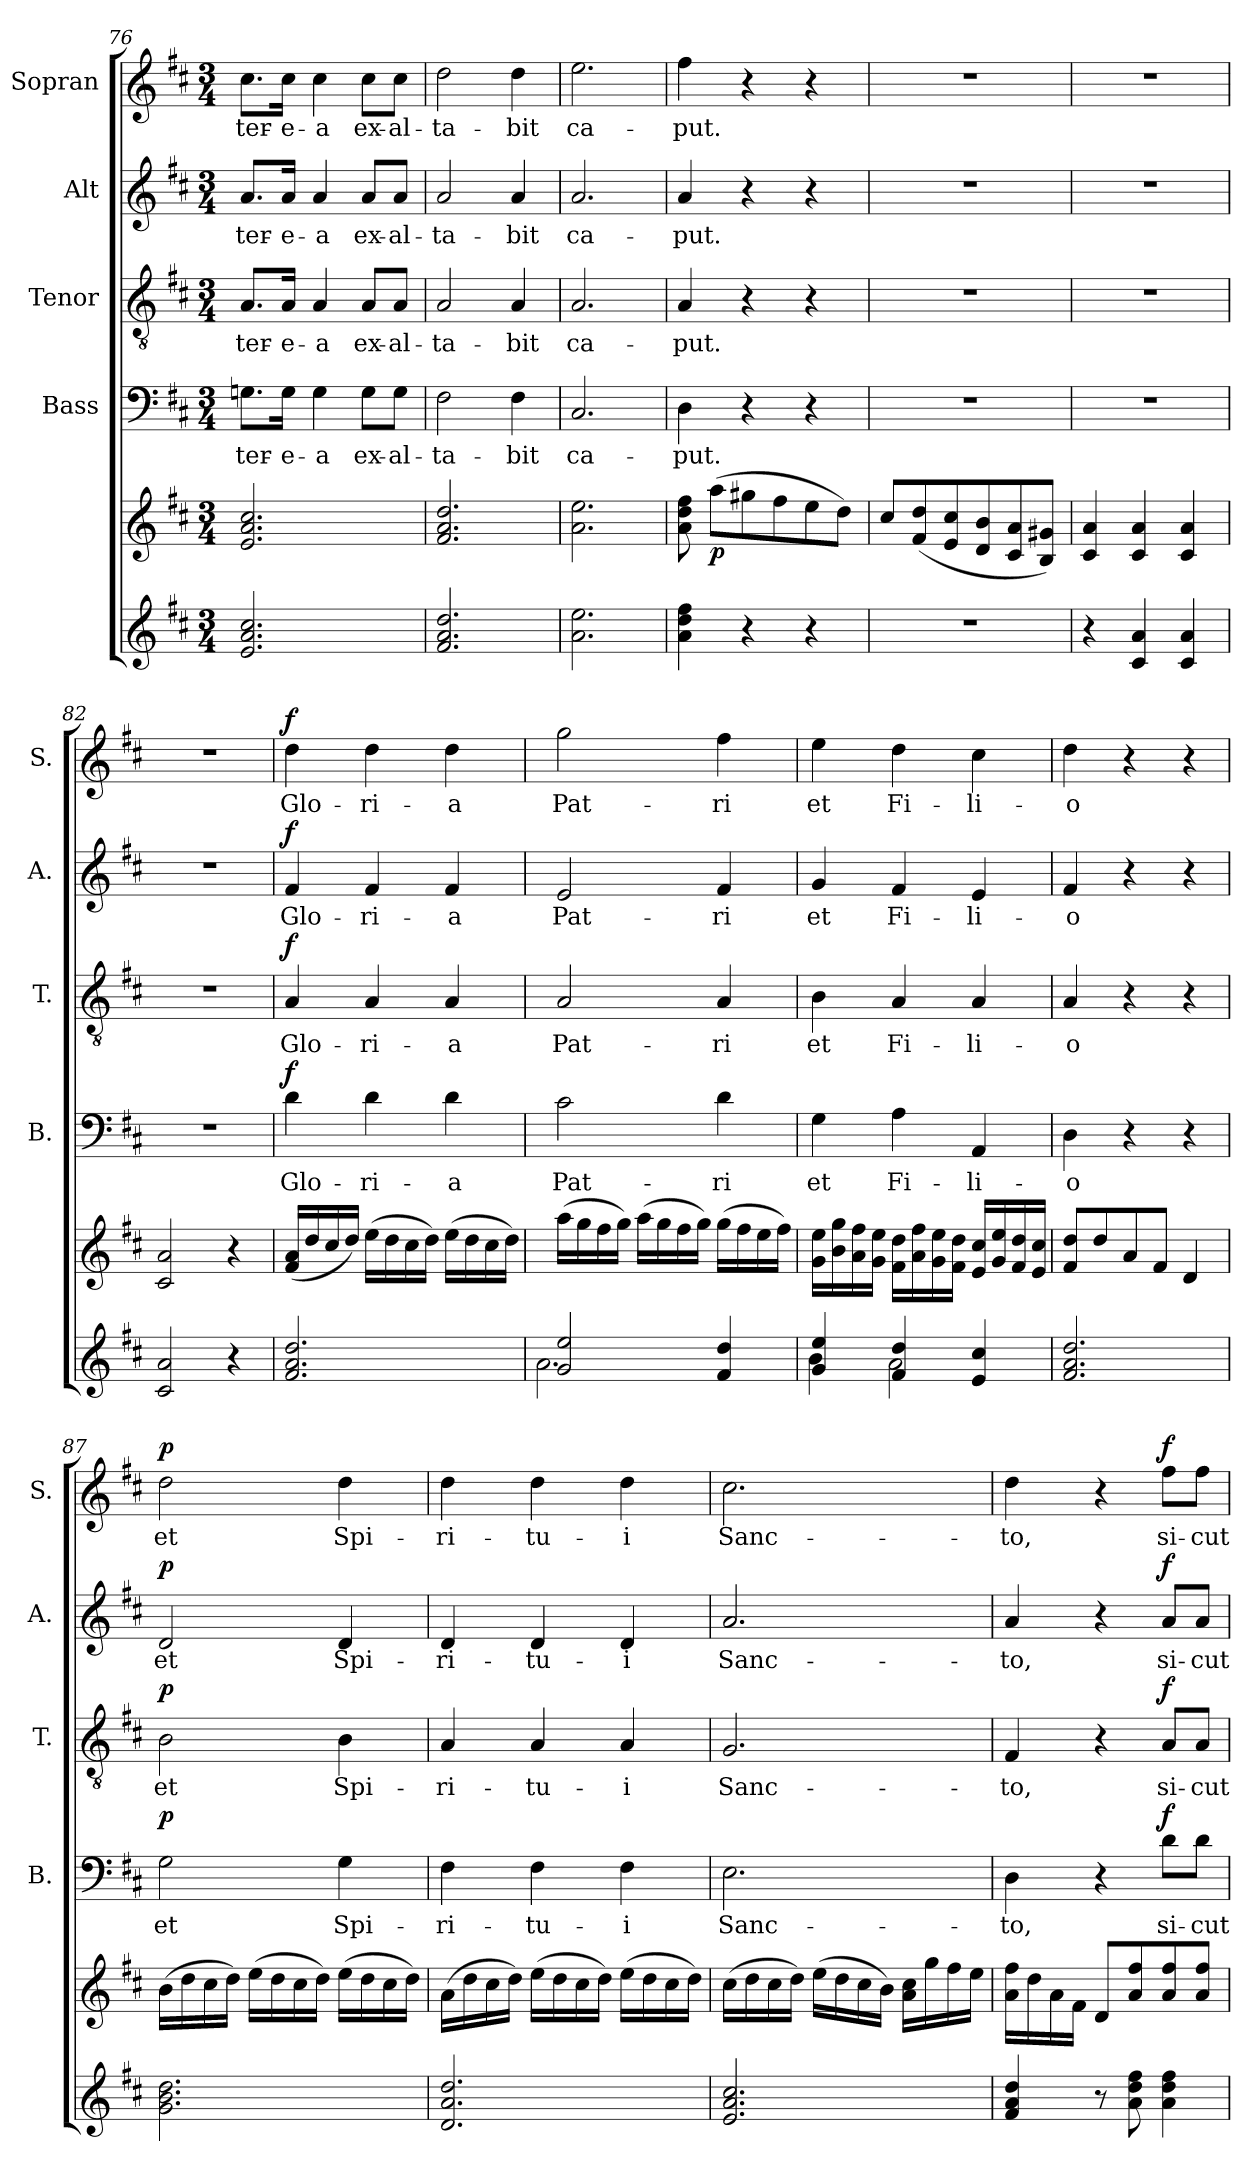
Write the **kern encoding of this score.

**kern	**kern	**dynam	**kern	**text	**dynam	**kern	**text	**dynam	**kern	**text	**dynam	**kern	**text	**dynam
*part6	*part5	*part5	*part4	*part4	*part4	*part3	*part3	*part3	*part2	*part2	*part2	*part1	*part1	*part1
*staff6	*staff5	*staff5	*staff4	*staff4	*staff4	*staff3	*staff3	*staff3	*staff2	*staff2	*staff2	*staff1	*staff1	*staff1
*	*	*	*I"Bass	*	*	*I"Tenor	*	*	*I"Alt	*	*	*I"Sopran	*	*
*	*	*	*I'B.	*	*	*I'T.	*	*	*I'A.	*	*	*I'S.	*	*
*clefG2	*clefG2	*	*clefF4	*	*	*clefGv2	*	*	*clefG2	*	*	*clefG2	*	*
*k[f#c#]	*k[f#c#]	*	*k[f#c#]	*	*	*k[f#c#]	*	*	*k[f#c#]	*	*	*k[f#c#]	*	*
*D:	*D:	*	*D:	*	*	*D:	*	*	*D:	*	*	*D:	*	*
*M3/4	*M3/4	*	*M3/4	*	*	*M3/4	*	*	*M3/4	*	*	*M3/4	*	*
=76	=76	=76	=76	=76	=76	=76	=76	=76	=76	=76	=76	=76	=76	=76
!	!	!	!	!LO:LY:b	!	!	!LO:LY:b	!	!	!LO:LY:b	!	!	!LO:LY:b	!
2.e/ 2.a/ 2.cc#/	2.e/ 2.a/ 2.cc#/	.	8.Gn\L	-ter-	.	8.A/L	-ter-	.	8.a/L	-ter-	.	8.cc#\L	-ter-	.
!	!	!	!	!LO:LY:b	!	!	!LO:LY:b	!	!	!LO:LY:b	!	!	!LO:LY:b	!
.	.	.	16G\Jk	-e-	.	16A/Jk	-e-	.	16a/Jk	-e-	.	16cc#\Jk	-e-	.
!	!	!	!	!LO:LY:b	!	!	!LO:LY:b	!	!	!LO:LY:b	!	!	!LO:LY:b	!
.	.	.	4G\	-a	.	4A/	-a	.	4a/	-a	.	4cc#\	-a	.
!	!	!	!	!LO:LY:b	!	!	!LO:LY:b	!	!	!LO:LY:b	!	!	!LO:LY:b	!
.	.	.	8G\L	ex-	.	8A/L	ex-	.	8a/L	ex-	.	8cc#\L	ex-	.
!	!	!	!	!LO:LY:b	!	!	!LO:LY:b	!	!	!LO:LY:b	!	!	!LO:LY:b	!
.	.	.	8G\J	-al-	.	8A/J	-al-	.	8a/J	-al-	.	8cc#\J	-al-	.
=77	=77	=77	=77	=77	=77	=77	=77	=77	=77	=77	=77	=77	=77	=77
!	!	!	!	!LO:LY:b	!	!	!LO:LY:b	!	!	!LO:LY:b	!	!	!LO:LY:b	!
2.f#/ 2.a/ 2.dd/	2.f#/ 2.a/ 2.dd/	.	2F#\	-ta-	.	2A/	-ta-	.	2a/	-ta-	.	2dd\	-ta-	.
!	!	!	!	!LO:LY:b	!	!	!LO:LY:b	!	!	!LO:LY:b	!	!	!LO:LY:b	!
.	.	.	4F#\	-bit	.	4A/	-bit	.	4a/	-bit	.	4dd\	-bit	.
!!LO:LB:g=z
=78	=78	=78	=78	=78	=78	=78	=78	=78	=78	=78	=78	=78	=78	=78
!	!	!	!	!LO:LY:b	!	!	!LO:LY:b	!	!	!LO:LY:b	!	!	!LO:LY:b	!
2.a\ 2.ee\	2.a\ 2.ee\	.	2.C#/	ca-	.	2.A/	ca-	.	2.a/	ca-	.	2.ee\	ca-	.
=79	=79	=79	=79	=79	=79	=79	=79	=79	=79	=79	=79	=79	=79	=79
!	!	!	!	!LO:LY:b	!	!	!LO:LY:b	!	!	!LO:LY:b	!	!	!LO:LY:b	!
4a\ 4dd\ 4ff#\	8a\ 8dd\ 8ff#\	.	4D\	-put.	.	4A/	-put.	.	4a/	-put.	.	4ff#\	-put.	.
!	!	!LO:DY:b	!	!	!	!	!	!	!	!	!	!	!	!
.	(>8aa\L	p	.	.	.	.	.	.	.	.	.	.	.	.
4r	8gg#X\	.	4r	.	.	4r	.	.	4r	.	.	4r	.	.
.	8ff#\	.	.	.	.	.	.	.	.	.	.	.	.	.
4r	8ee\	.	4r	.	.	4r	.	.	4r	.	.	4r	.	.
.	8dd\J)	.	.	.	.	.	.	.	.	.	.	.	.	.
=80	=80	=80	=80	=80	=80	=80	=80	=80	=80	=80	=80	=80	=80	=80
2.r	8cc#/L	.	2.r	.	.	2.r	.	.	2.r	.	.	2.r	.	.
.	(<8f#/ 8dd/	.	.	.	.	.	.	.	.	.	.	.	.	.
.	8e/ 8cc#/	.	.	.	.	.	.	.	.	.	.	.	.	.
.	8d/ 8b/	.	.	.	.	.	.	.	.	.	.	.	.	.
.	8c#/ 8a/	.	.	.	.	.	.	.	.	.	.	.	.	.
.	8B/ 8g#X/J)	.	.	.	.	.	.	.	.	.	.	.	.	.
=81	=81	=81	=81	=81	=81	=81	=81	=81	=81	=81	=81	=81	=81	=81
4r	4c#/ 4a/	.	2.r	.	.	2.r	.	.	2.r	.	.	2.r	.	.
4c#/ 4a/	4c#/ 4a/	.	.	.	.	.	.	.	.	.	.	.	.	.
4c#/ 4a/	4c#/ 4a/	.	.	.	.	.	.	.	.	.	.	.	.	.
=82	=82	=82	=82	=82	=82	=82	=82	=82	=82	=82	=82	=82	=82	=82
2c#/ 2a/	2c#/ 2a/	.	2.r	.	.	2.r	.	.	2.r	.	.	2.r	.	.
4r	4r	.	.	.	.	.	.	.	.	.	.	.	.	.
=83	=83	=83	=83	=83	=83	=83	=83	=83	=83	=83	=83	=83	=83	=83
!	!	!	!	!LO:LY:b	!LO:DY:a	!	!LO:LY:b	!LO:DY:a	!	!LO:LY:b	!LO:DY:a	!	!LO:LY:b	!LO:DY:a
2.f#/ 2.a/ 2.dd/	(<16f#/ 16a/LL	.	4d\	Glo-	f	4A/	Glo-	f	4f#/	Glo-	f	4dd\	Glo-	f
.	16dd/	.	.	.	.	.	.	.	.	.	.	.	.	.
.	16cc#/	.	.	.	.	.	.	.	.	.	.	.	.	.
.	16dd/JJ)	.	.	.	.	.	.	.	.	.	.	.	.	.
!	!	!	!	!LO:LY:b	!	!	!LO:LY:b	!	!	!LO:LY:b	!	!	!LO:LY:b	!
.	(>16ee\LL	.	4d\	-ri-	.	4A/	-ri-	.	4f#/	-ri-	.	4dd\	-ri-	.
.	16dd\	.	.	.	.	.	.	.	.	.	.	.	.	.
.	16cc#\	.	.	.	.	.	.	.	.	.	.	.	.	.
.	16dd\JJ)	.	.	.	.	.	.	.	.	.	.	.	.	.
!	!	!	!	!LO:LY:b	!	!	!LO:LY:b	!	!	!LO:LY:b	!	!	!LO:LY:b	!
.	(>16ee\LL	.	4d\	-a	.	4A/	-a	.	4f#/	-a	.	4dd\	-a	.
.	16dd\	.	.	.	.	.	.	.	.	.	.	.	.	.
.	16cc#\	.	.	.	.	.	.	.	.	.	.	.	.	.
.	16dd\JJ)	.	.	.	.	.	.	.	.	.	.	.	.	.
!!LO:PB:g=z
=84	=84	=84	=84	=84	=84	=84	=84	=84	=84	=84	=84	=84	=84	=84
*^	*	*	*	*	*	*	*	*	*	*	*	*	*	*
!	!	!	!	!	!LO:LY:b	!	!	!LO:LY:b	!	!	!LO:LY:b	!	!	!LO:LY:b	!
2g/ 2ee/	2.a\	(>16aa\LL	.	2c#\	Pat-	.	2A/	Pat-	.	2e/	Pat-	.	2gg\	Pat-	.
.	.	16gg\	.	.	.	.	.	.	.	.	.	.	.	.	.
.	.	16ff#\	.	.	.	.	.	.	.	.	.	.	.	.	.
.	.	16gg\JJ)	.	.	.	.	.	.	.	.	.	.	.	.	.
.	.	(>16aa\LL	.	.	.	.	.	.	.	.	.	.	.	.	.
.	.	16gg\	.	.	.	.	.	.	.	.	.	.	.	.	.
.	.	16ff#\	.	.	.	.	.	.	.	.	.	.	.	.	.
.	.	16gg\JJ)	.	.	.	.	.	.	.	.	.	.	.	.	.
!	!	!	!	!	!LO:LY:b	!	!	!LO:LY:b	!	!	!LO:LY:b	!	!	!LO:LY:b	!
4f#/ 4dd/	.	(>16gg\LL	.	4d\	-ri	.	4A/	-ri	.	4f#/	-ri	.	4ff#\	-ri	.
.	.	16ff#\	.	.	.	.	.	.	.	.	.	.	.	.	.
.	.	16ee\	.	.	.	.	.	.	.	.	.	.	.	.	.
.	.	16ff#\JJ)	.	.	.	.	.	.	.	.	.	.	.	.	.
=85	=85	=85	=85	=85	=85	=85	=85	=85	=85	=85	=85	=85	=85	=85	=85
!	!	!	!	!	!LO:LY:b	!	!	!LO:LY:b	!	!	!LO:LY:b	!	!	!LO:LY:b	!
4g/ 4ee/	4b\	16g\ 16ee\LL	.	4G\	et	.	4B\	et	.	4g/	et	.	4ee\	et	.
.	.	16b\ 16gg\	.	.	.	.	.	.	.	.	.	.	.	.	.
.	.	16a\ 16ff#\	.	.	.	.	.	.	.	.	.	.	.	.	.
.	.	16g\ 16ee\JJ	.	.	.	.	.	.	.	.	.	.	.	.	.
!	!	!	!	!	!LO:LY:b	!	!	!LO:LY:b	!	!	!LO:LY:b	!	!	!LO:LY:b	!
4f#/ 4dd/	2a\	16f#\ 16dd\LL	.	4A\	Fi-	.	4A/	Fi-	.	4f#/	Fi-	.	4dd\	Fi-	.
.	.	16a\ 16ff#\	.	.	.	.	.	.	.	.	.	.	.	.	.
.	.	16g\ 16ee\	.	.	.	.	.	.	.	.	.	.	.	.	.
.	.	16f#\ 16dd\JJ	.	.	.	.	.	.	.	.	.	.	.	.	.
!	!	!	!	!	!LO:LY:b	!	!	!LO:LY:b	!	!	!LO:LY:b	!	!	!LO:LY:b	!
4e/ 4cc#/	.	16e/ 16cc#/LL	.	4AA/	-li-	.	4A/	-li-	.	4e/	-li-	.	4cc#\	-li-	.
.	.	16g/ 16ee/	.	.	.	.	.	.	.	.	.	.	.	.	.
.	.	16f#/ 16dd/	.	.	.	.	.	.	.	.	.	.	.	.	.
.	.	16e/ 16cc#/JJ	.	.	.	.	.	.	.	.	.	.	.	.	.
*v	*v	*	*	*	*	*	*	*	*	*	*	*	*	*	*
=86	=86	=86	=86	=86	=86	=86	=86	=86	=86	=86	=86	=86	=86	=86
!	!	!	!	!LO:LY:b	!	!	!LO:LY:b	!	!	!LO:LY:b	!	!	!LO:LY:b	!
2.f#/ 2.a/ 2.dd/	8f#/ 8dd/L	.	4D\	-o	.	4A/	-o	.	4f#/	-o	.	4dd\	-o	.
.	8dd/	.	.	.	.	.	.	.	.	.	.	.	.	.
.	8a/	.	4r	.	.	4r	.	.	4r	.	.	4r	.	.
.	8f#/J	.	.	.	.	.	.	.	.	.	.	.	.	.
.	4d/	.	4r	.	.	4r	.	.	4r	.	.	4r	.	.
=87	=87	=87	=87	=87	=87	=87	=87	=87	=87	=87	=87	=87	=87	=87
!	!	!	!	!LO:LY:b	!LO:DY:a	!	!LO:LY:b	!LO:DY:a	!	!LO:LY:b	!LO:DY:a	!	!LO:LY:b	!LO:DY:a
2.g\ 2.b\ 2.dd\	(>16b\LL	.	2G\	et	p	2B\	et	p	2d/	et	p	2dd\	et	p
.	16dd\	.	.	.	.	.	.	.	.	.	.	.	.	.
.	16cc#\	.	.	.	.	.	.	.	.	.	.	.	.	.
.	16dd\JJ)	.	.	.	.	.	.	.	.	.	.	.	.	.
.	(>16ee\LL	.	.	.	.	.	.	.	.	.	.	.	.	.
.	16dd\	.	.	.	.	.	.	.	.	.	.	.	.	.
.	16cc#\	.	.	.	.	.	.	.	.	.	.	.	.	.
.	16dd\JJ)	.	.	.	.	.	.	.	.	.	.	.	.	.
!	!	!	!	!LO:LY:b	!	!	!LO:LY:b	!	!	!LO:LY:b	!	!	!LO:LY:b	!
.	(>16ee\LL	.	4G\	Spi-	.	4B\	Spi-	.	4d/	Spi-	.	4dd\	Spi-	.
.	16dd\	.	.	.	.	.	.	.	.	.	.	.	.	.
.	16cc#\	.	.	.	.	.	.	.	.	.	.	.	.	.
.	16dd\JJ)	.	.	.	.	.	.	.	.	.	.	.	.	.
!!LO:LB:g=z
=88	=88	=88	=88	=88	=88	=88	=88	=88	=88	=88	=88	=88	=88	=88
!	!	!	!	!LO:LY:b	!	!	!LO:LY:b	!	!	!LO:LY:b	!	!	!LO:LY:b	!
2.d/ 2.a/ 2.dd/	(>16a\LL	.	4F#\	-ri-	.	4A/	-ri-	.	4d/	-ri-	.	4dd\	-ri-	.
.	16dd\	.	.	.	.	.	.	.	.	.	.	.	.	.
.	16cc#\	.	.	.	.	.	.	.	.	.	.	.	.	.
.	16dd\JJ)	.	.	.	.	.	.	.	.	.	.	.	.	.
!	!	!	!	!LO:LY:b	!	!	!LO:LY:b	!	!	!LO:LY:b	!	!	!LO:LY:b	!
.	(>16ee\LL	.	4F#\	-tu-	.	4A/	-tu-	.	4d/	-tu-	.	4dd\	-tu-	.
.	16dd\	.	.	.	.	.	.	.	.	.	.	.	.	.
.	16cc#\	.	.	.	.	.	.	.	.	.	.	.	.	.
.	16dd\JJ)	.	.	.	.	.	.	.	.	.	.	.	.	.
!	!	!	!	!LO:LY:b	!	!	!LO:LY:b	!	!	!LO:LY:b	!	!	!LO:LY:b	!
.	(>16ee\LL	.	4F#\	-i	.	4A/	-i	.	4d/	-i	.	4dd\	-i	.
.	16dd\	.	.	.	.	.	.	.	.	.	.	.	.	.
.	16cc#\	.	.	.	.	.	.	.	.	.	.	.	.	.
.	16dd\JJ)	.	.	.	.	.	.	.	.	.	.	.	.	.
=89	=89	=89	=89	=89	=89	=89	=89	=89	=89	=89	=89	=89	=89	=89
!	!	!	!	!LO:LY:b	!	!	!LO:LY:b	!	!	!LO:LY:b	!	!	!LO:LY:b	!
2.e/ 2.a/ 2.cc#/	(>16cc#\LL	.	2.E\	Sanc-	.	2.G/	Sanc-	.	2.a/	Sanc-	.	2.cc#\	Sanc-	.
.	16dd\	.	.	.	.	.	.	.	.	.	.	.	.	.
.	16cc#\	.	.	.	.	.	.	.	.	.	.	.	.	.
.	16dd\JJ)	.	.	.	.	.	.	.	.	.	.	.	.	.
.	(>16ee\LL	.	.	.	.	.	.	.	.	.	.	.	.	.
.	16dd\	.	.	.	.	.	.	.	.	.	.	.	.	.
.	16cc#\	.	.	.	.	.	.	.	.	.	.	.	.	.
.	16b\JJ)	.	.	.	.	.	.	.	.	.	.	.	.	.
.	16a\ 16cc#\LL	.	.	.	.	.	.	.	.	.	.	.	.	.
.	16gg\	.	.	.	.	.	.	.	.	.	.	.	.	.
.	16ff#\	.	.	.	.	.	.	.	.	.	.	.	.	.
.	16ee\JJ	.	.	.	.	.	.	.	.	.	.	.	.	.
=90	=90	=90	=90	=90	=90	=90	=90	=90	=90	=90	=90	=90	=90	=90
!	!	!	!	!LO:LY:b	!	!	!LO:LY:b	!	!	!LO:LY:b	!	!	!LO:LY:b	!
4f#/ 4a/ 4dd/	16a\ 16ff#\LL	.	4D\	-to,	.	4F#/	-to,	.	4a/	-to,	.	4dd\	-to,	.
.	16dd\	.	.	.	.	.	.	.	.	.	.	.	.	.
.	16a\	.	.	.	.	.	.	.	.	.	.	.	.	.
.	16f#\JJ	.	.	.	.	.	.	.	.	.	.	.	.	.
8r	8d/L	.	4r	.	.	4r	.	.	4r	.	.	4r	.	.
8a\ 8dd\ 8ff#\	8a/ 8ff#/	.	.	.	.	.	.	.	.	.	.	.	.	.
!	!	!	!	!LO:LY:b	!LO:DY:a	!	!LO:LY:b	!LO:DY:a	!	!LO:LY:b	!LO:DY:a	!	!LO:LY:b	!LO:DY:a
4a\ 4dd\ 4ff#\	8a/ 8ff#/	.	8d\L	si-	f	8A/L	si-	f	8a/L	si-	f	8ff#\L	si-	f
!	!	!	!	!LO:LY:b	!	!	!LO:LY:b	!	!	!LO:LY:b	!	!	!LO:LY:b	!
.	8a/ 8ff#/J	.	8d\J	-cut	.	8A/J	-cut	.	8a/J	-cut	.	8ff#\J	-cut	.
=	=	=	=	=	=	=	=	=	=	=	=	=	=	=
*-	*-	*-	*-	*-	*-	*-	*-	*-	*-	*-	*-	*-	*-	*-
